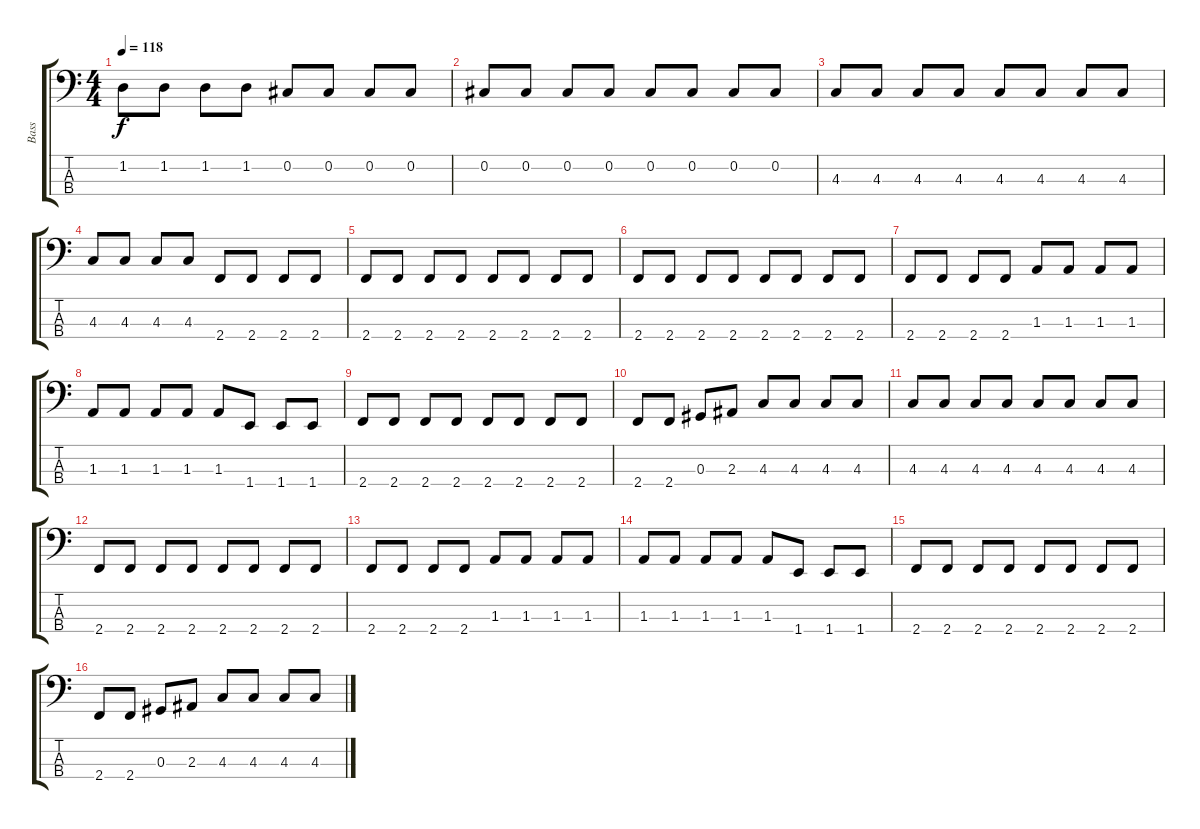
\track ("Bass" "Bass") {instrument electricbassfinger}
\staff {score tabs}
\tuning (Gb2 Db2 Ab1 Eb1) {hide}
\ts (4 4)
\tempo 118
\clef f4
\ks c
1.2.8{dy f} 1.2.8 1.2.8 1.2.8 0.2.8 0.2.8 0.2.8 0.2.8 |
0.2.8 0.2.8 0.2.8 0.2.8 0.2.8 0.2.8 0.2.8 0.2.8 |
4.3.8 4.3.8 4.3.8 4.3.8 4.3.8 4.3.8 4.3.8 4.3.8 |
4.3.8 4.3.8 4.3.8 4.3.8 2.4.8 2.4.8 2.4.8 2.4.8 |
2.4.8 2.4.8 2.4.8 2.4.8 2.4.8 2.4.8 2.4.8 2.4.8 |
2.4.8 2.4.8 2.4.8 2.4.8 2.4.8 2.4.8 2.4.8 2.4.8 |
2.4.8 2.4.8 2.4.8 2.4.8 1.3.8 1.3.8 1.3.8 1.3.8 |
1.3.8 1.3.8 1.3.8 1.3.8 1.3.8 1.4.8 1.4.8 1.4.8 |
2.4.8 2.4.8 2.4.8 2.4.8 2.4.8 2.4.8 2.4.8 2.4.8 |
2.4.8 2.4.8 0.3.8 2.3.8 4.3.8 4.3.8 4.3.8 4.3.8 |
4.3.8 4.3.8 4.3.8 4.3.8 4.3.8 4.3.8 4.3.8 4.3.8 |
2.4.8 2.4.8 2.4.8 2.4.8 2.4.8 2.4.8 2.4.8 2.4.8 |
2.4.8 2.4.8 2.4.8 2.4.8 1.3.8 1.3.8 1.3.8 1.3.8 |
1.3.8 1.3.8 1.3.8 1.3.8 1.3.8 1.4.8 1.4.8 1.4.8 |
2.4.8 2.4.8 2.4.8 2.4.8 2.4.8 2.4.8 2.4.8 2.4.8 |
2.4.8 2.4.8 0.3.8 2.3.8 4.3.8 4.3.8 4.3.8 4.3.8
